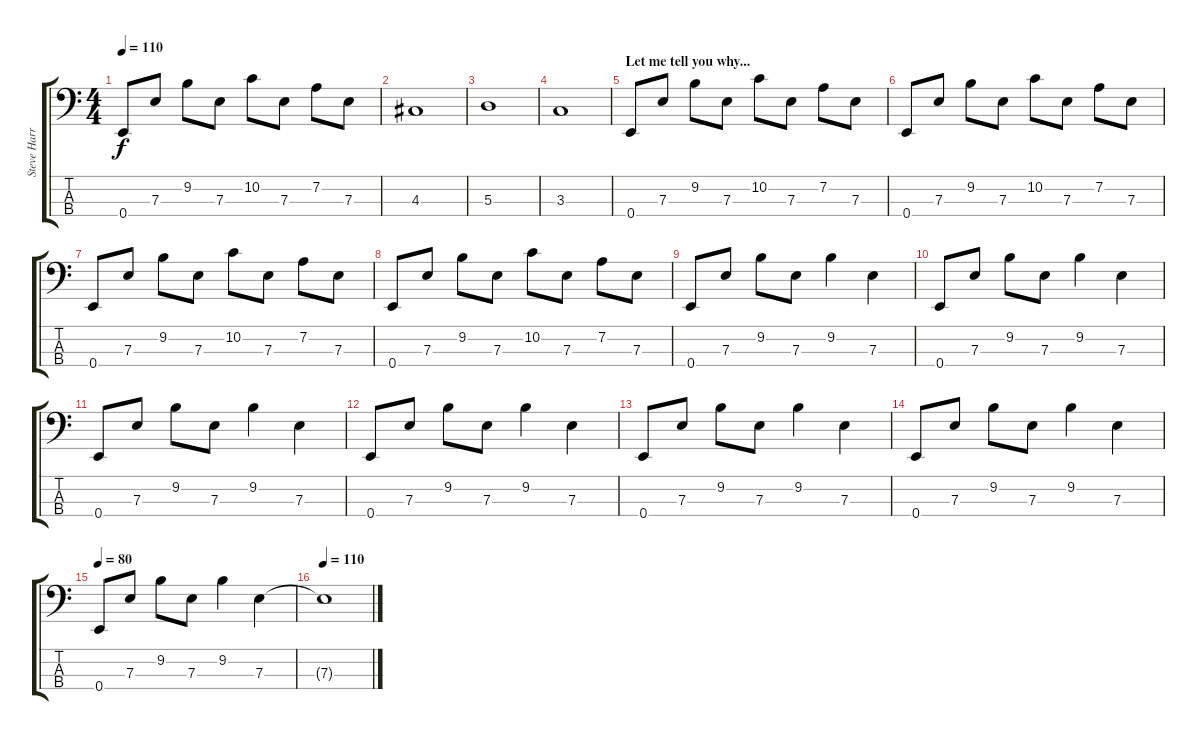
\track ("Steve Harris" "Steve Harr") {instrument slapbass2}
\staff {score tabs}
\tuning (G2 D2 A1 E1) {hide}
\ts (4 4)
\tempo 110
\clef f4
\ks c
0.4.8{dy f} 7.3.8 9.2.8 7.3.8 10.2.8 7.3.8 7.2.8 7.3.8 |
4.3.1 |
5.3.1 |
3.3.1 |
\section ("" "Let me tell you why...")
0.4.8 7.3.8 9.2.8 7.3.8 10.2.8 7.3.8 7.2.8 7.3.8 |
0.4.8 7.3.8 9.2.8 7.3.8 10.2.8 7.3.8 7.2.8 7.3.8 |
0.4.8 7.3.8 9.2.8 7.3.8 10.2.8 7.3.8 7.2.8 7.3.8 |
0.4.8 7.3.8 9.2.8 7.3.8 10.2.8 7.3.8 7.2.8 7.3.8 |
0.4.8{volume 11 instrument electricbassfinger} 7.3.8 9.2.8 7.3.8 9.2.4 7.3.4 |
0.4.8{volume 11 instrument electricbassfinger} 7.3.8 9.2.8 7.3.8 9.2.4 7.3.4 |
0.4.8{volume 11 instrument electricbassfinger} 7.3.8 9.2.8 7.3.8 9.2.4 7.3.4 |
0.4.8{volume 11 instrument electricbassfinger} 7.3.8 9.2.8 7.3.8 9.2.4 7.3.4 |
0.4.8{volume 11 instrument electricbassfinger} 7.3.8 9.2.8 7.3.8 9.2.4 7.3.4 |
0.4.8{volume 11 instrument electricbassfinger} 7.3.8 9.2.8 7.3.8 9.2.4 7.3.4 |
\tempo 80
0.4.8{volume 11 instrument electricbassfinger} 7.3.8 9.2.8 7.3.8 9.2.4 7.3.4 |
\tempo 110
7.3{t}.1
